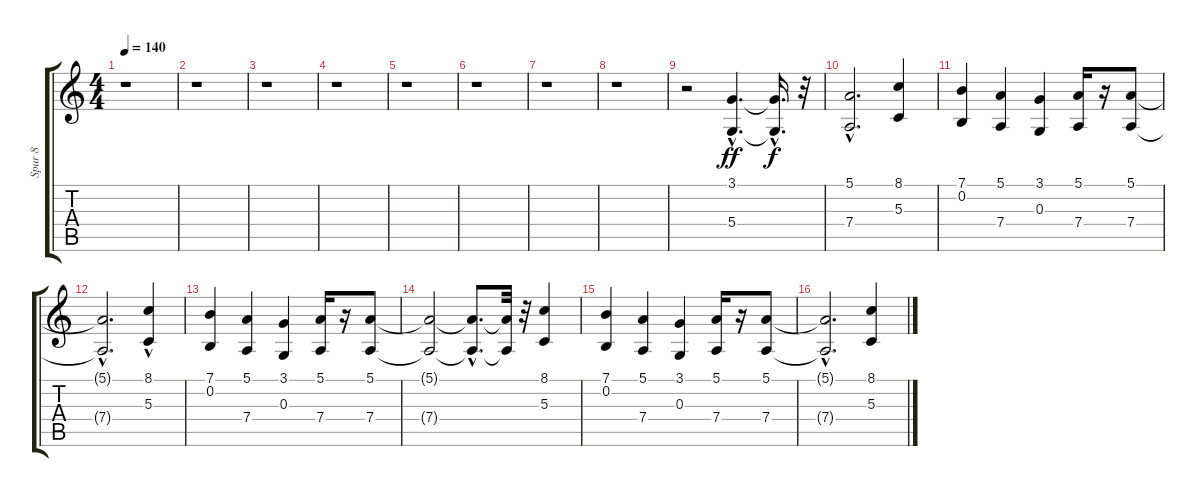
\track ("Spur 8" "Spur 8") {instrument voiceoohs}
\staff {score tabs}
\tuning (E4 B3 G3 D3 A2 E2) {hide}
\ts (4 4)
\tempo 140
\clef g2
\ks c
r.1{dy ff instrument voiceoohs} |
r.1 |
r.1 |
r.1 |
r.1 |
r.1 |
r.1 |
r.1 |
r.2 (3.1{hac} 5.4{hac}).4{d} (3.1{hac t} 5.4{hac t}).16{d dy f} r.32 |
(5.1{hac} 7.4{hac}).2{d} (8.1 5.3).4 |
(7.1 0.2).4 (5.1 7.4).4 (3.1 0.3).4 (5.1 7.4).16 r.16 (5.1 7.4).8 |
(5.1{hac t} 7.4{hac t}).2{d} (8.1 5.3{hac}).4 |
(7.1 0.2).4 (5.1 7.4).4 (3.1 0.3).4 (5.1 7.4).16 r.16 (5.1 7.4).8 |
(5.1{t} 7.4{t}).2 (5.1{hac t} 7.4{hac t}).8{d} (5.1{t} 7.4{t}).32 r.32 (8.1 5.3).4 |
(7.1 0.2).4 (5.1 7.4).4 (3.1 0.3).4 (5.1 7.4).16 r.16 (5.1 7.4).8 |
(5.1{hac t} 7.4{hac t}).2{d} (8.1 5.3).4
